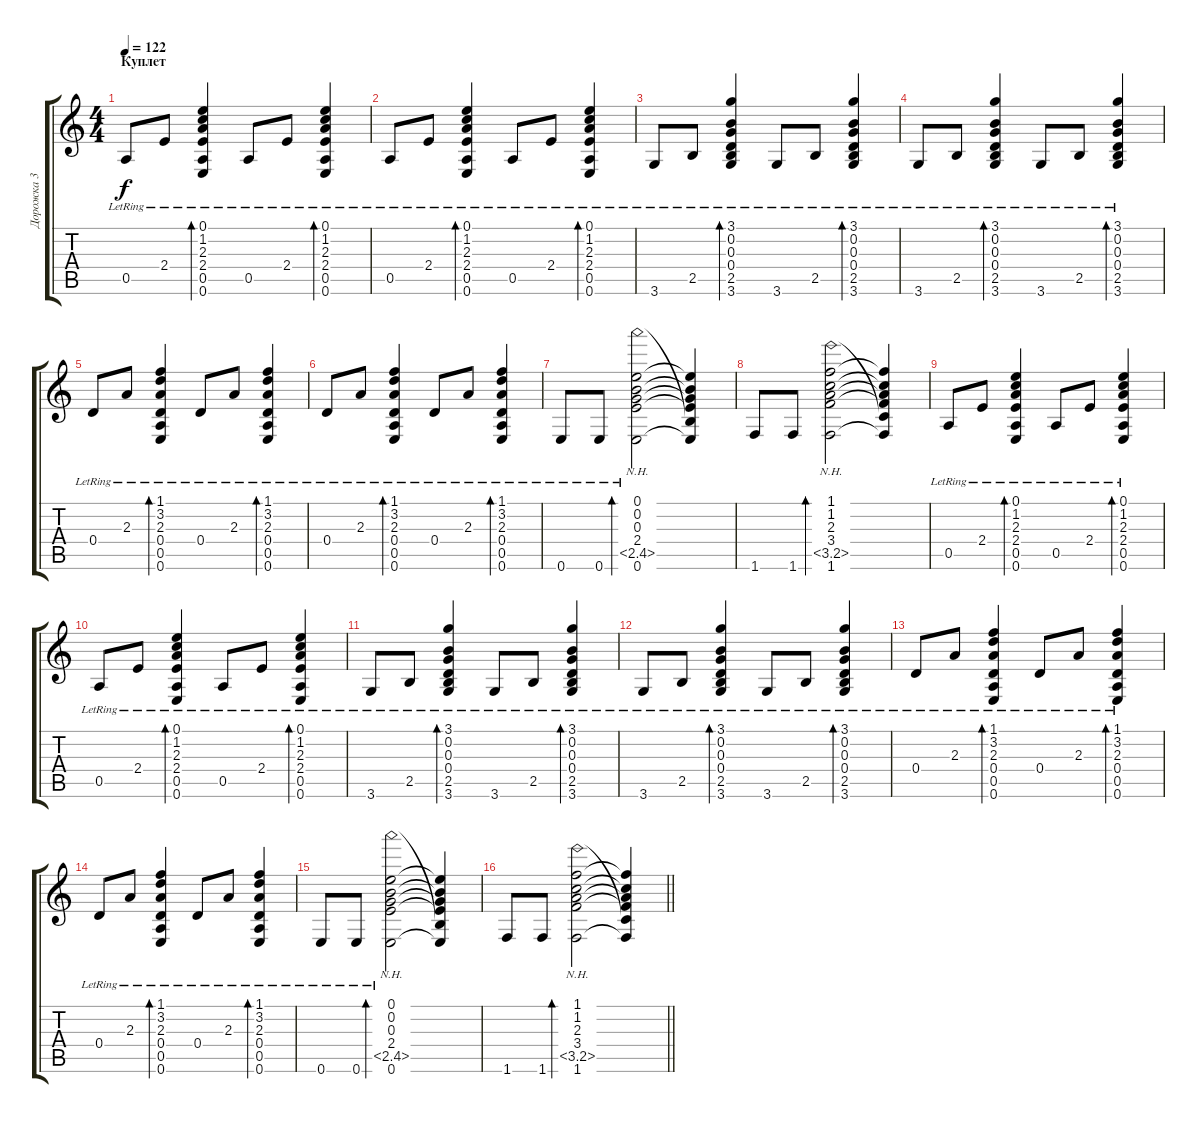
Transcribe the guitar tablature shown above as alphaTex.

\track ("Дорожка 3" "Дорожка 3") {instrument acousticguitarsteel}
\staff {score tabs}
\tuning (E4 B3 G3 D3 A2 E2) {hide}
\ts (4 4)
\section ("" "Куплет")
\tempo 122
\clef g2
\ks c
0.5{lr}.8{dy f} 2.4{lr}.8 (0.1{lr} 1.2{lr} 2.3{lr} 2.4{lr} 0.5{lr} 0.6{lr}).4{bd 120} 0.5{lr}.8 2.4{lr}.8 (0.1{lr} 1.2{lr} 2.3{lr} 2.4{lr} 0.5{lr} 0.6{lr}).4{bd 120} |
0.5{lr}.8 2.4{lr}.8 (0.1{lr} 1.2{lr} 2.3{lr} 2.4{lr} 0.5{lr} 0.6{lr}).4{bd 120} 0.5{lr}.8 2.4{lr}.8 (0.1{lr} 1.2{lr} 2.3{lr} 2.4{lr} 0.5{lr} 0.6{lr}).4{bd 120} |
3.6{lr}.8 2.5{lr}.8 (3.1{lr} 0.2{lr} 0.3{lr} 0.4{lr} 2.5{lr} 3.6{lr}).4{bd 120} 3.6{lr}.8 2.5{lr}.8 (3.1{lr} 0.2{lr} 0.3{lr} 0.4{lr} 2.5{lr} 3.6{lr}).4{bd 120} |
3.6{lr}.8 2.5{lr}.8 (3.1{lr} 0.2{lr} 0.3{lr} 0.4{lr} 2.5{lr} 3.6{lr}).4{bd 120} 3.6{lr}.8 2.5{lr}.8 (3.1{lr} 0.2{lr} 0.3{lr} 0.4{lr} 2.5{lr} 3.6{lr}).4{bd 120} |
0.4{lr}.8 2.3{lr}.8 (1.1{lr} 3.2{lr} 2.3{lr} 0.4{lr} 0.5{lr} 0.6{lr}).4{bd 120} 0.4{lr}.8 2.3{lr}.8 (1.1{lr} 3.2{lr} 2.3{lr} 0.4{lr} 0.5{lr} 0.6{lr}).4{bd 120} |
0.4{lr}.8 2.3{lr}.8 (1.1{lr} 3.2{lr} 2.3{lr} 0.4{lr} 0.5{lr} 0.6{lr}).4{bd 120} 0.4{lr}.8 2.3{lr}.8 (1.1{lr} 3.2{lr} 2.3{lr} 0.4{lr} 0.5{lr} 0.6{lr}).4{bd 120} |
0.6{lr}.8 0.6{lr}.8 (0.1 0.2 0.3 2.4 2.5{nh lr} 0.6).2{bd 120} (0.1{t} 0.2{t} 0.3{t} 2.4{t} 2.5{t} 0.6{t}).4 |
1.6.8 1.6.8 (1.1 1.2 2.3 3.4 3.5{nh} 1.6).2{bd 120} (1.1{t} 1.2{t} 2.3{t} 3.4{t} 3.5{t} 1.6{t}).4 |
0.5{lr}.8 2.4{lr}.8 (0.1{lr} 1.2{lr} 2.3{lr} 2.4{lr} 0.5{lr} 0.6{lr}).4{bd 120} 0.5{lr}.8 2.4{lr}.8 (0.1{lr} 1.2{lr} 2.3{lr} 2.4{lr} 0.5{lr} 0.6{lr}).4{bd 120} |
0.5{lr}.8 2.4{lr}.8 (0.1{lr} 1.2{lr} 2.3{lr} 2.4{lr} 0.5{lr} 0.6{lr}).4{bd 120} 0.5{lr}.8 2.4{lr}.8 (0.1{lr} 1.2{lr} 2.3{lr} 2.4{lr} 0.5{lr} 0.6{lr}).4{bd 120} |
3.6{lr}.8 2.5{lr}.8 (3.1{lr} 0.2{lr} 0.3{lr} 0.4{lr} 2.5{lr} 3.6{lr}).4{bd 120} 3.6{lr}.8 2.5{lr}.8 (3.1{lr} 0.2{lr} 0.3{lr} 0.4{lr} 2.5{lr} 3.6{lr}).4{bd 120} |
3.6{lr}.8 2.5{lr}.8 (3.1{lr} 0.2{lr} 0.3{lr} 0.4{lr} 2.5{lr} 3.6{lr}).4{bd 120} 3.6{lr}.8 2.5{lr}.8 (3.1{lr} 0.2{lr} 0.3{lr} 0.4{lr} 2.5{lr} 3.6{lr}).4{bd 120} |
0.4{lr}.8 2.3{lr}.8 (1.1{lr} 3.2{lr} 2.3{lr} 0.4{lr} 0.5{lr} 0.6{lr}).4{bd 120} 0.4{lr}.8 2.3{lr}.8 (1.1{lr} 3.2{lr} 2.3{lr} 0.4{lr} 0.5{lr} 0.6{lr}).4{bd 120} |
0.4{lr}.8 2.3{lr}.8 (1.1{lr} 3.2{lr} 2.3{lr} 0.4{lr} 0.5{lr} 0.6{lr}).4{bd 120} 0.4{lr}.8 2.3{lr}.8 (1.1{lr} 3.2{lr} 2.3{lr} 0.4{lr} 0.5{lr} 0.6{lr}).4{bd 120} |
0.6{lr}.8 0.6{lr}.8 (0.1 0.2 0.3 2.4 2.5{nh lr} 0.6).2{bd 120} (0.1{t} 0.2{t} 0.3{t} 2.4{t} 2.5{t} 0.6{t}).4 |
\barLineRight lightlight
1.6.8 1.6.8 (1.1 1.2 2.3 3.4 3.5{nh} 1.6).2{bd 120} (1.1{t} 1.2{t} 2.3{t} 3.4{t} 3.5{t} 1.6{t}).4
